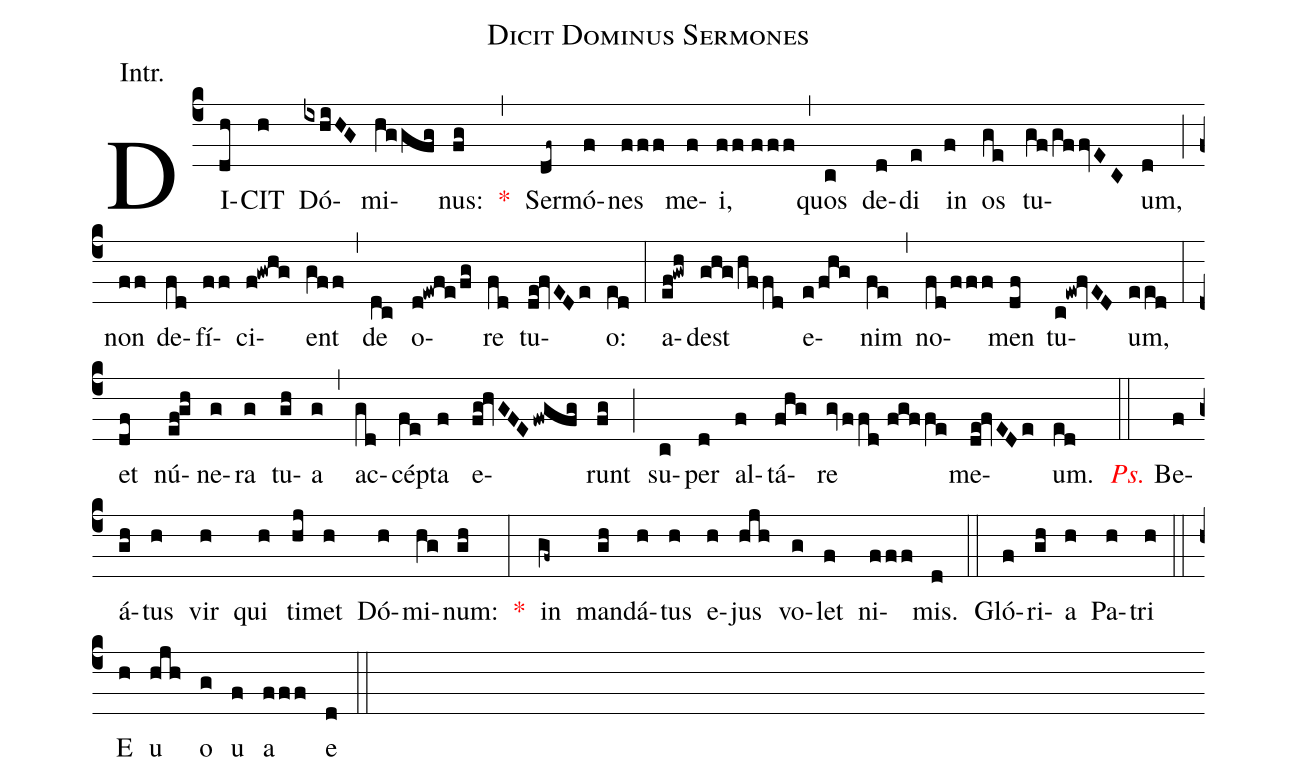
name:Dicit Dominus Sermones;
annotation:Intr.;
mode:I.;
office-part:Introit;
%%
(c4) DI(dh)CIT(h) Dó(ixhiHG)mi(hggfg)nus:(fg) <v>\red{*}</v>(,) Ser(df~)mó(f)nes(fff) me(f)i,(ff//fff) (,) quos(c) de(d)di(e) in(f) os(ge) tu(gf/gffvEC)um,(d) (;) non(ff) de(fd)fí(ff)ci(f!gwhg)ent(gff) (,) de(dc) o(d!ewfe/fg)re(fd) tu(de!fvEDe)o:(ed) (:) a(ef!gwh)dest(ghg/hffd) e(e/fhg)nim(fe) (,) no(fd/fff)men(df) tu(c!ew!fvED)um,(eed) (:) et(df) nú(ef!gh)ne(g)ra(g) tu(gh)a(g) (,) ac(gd)cé(fe)pta(f) e(fg!hvGFEfwgfg)runt(fg) (;) su(c)per(d) al(f)tá(fhg)re(gv/ffd//fgffe) me(de!fvEDe)um.(ed) (::) <v>\redit{Ps.}</v> Be(f)á(gh)tus(h) vir(h) qui(h) ti(hj)met(h) Dó(h)mi(hg)num:(gh) <v>\red{*}</v>(:) in(gf~) man(gh)dá(h)tus(h) e(h)jus(hjh) vo(g)let(f) ni(fff)mis.(d) (::) Gló(f)ri(gh)a(h) Pa(h)tri(h) (::) E(h) u(hjh) o(g) u(f) a(fff) e(d) (::)
